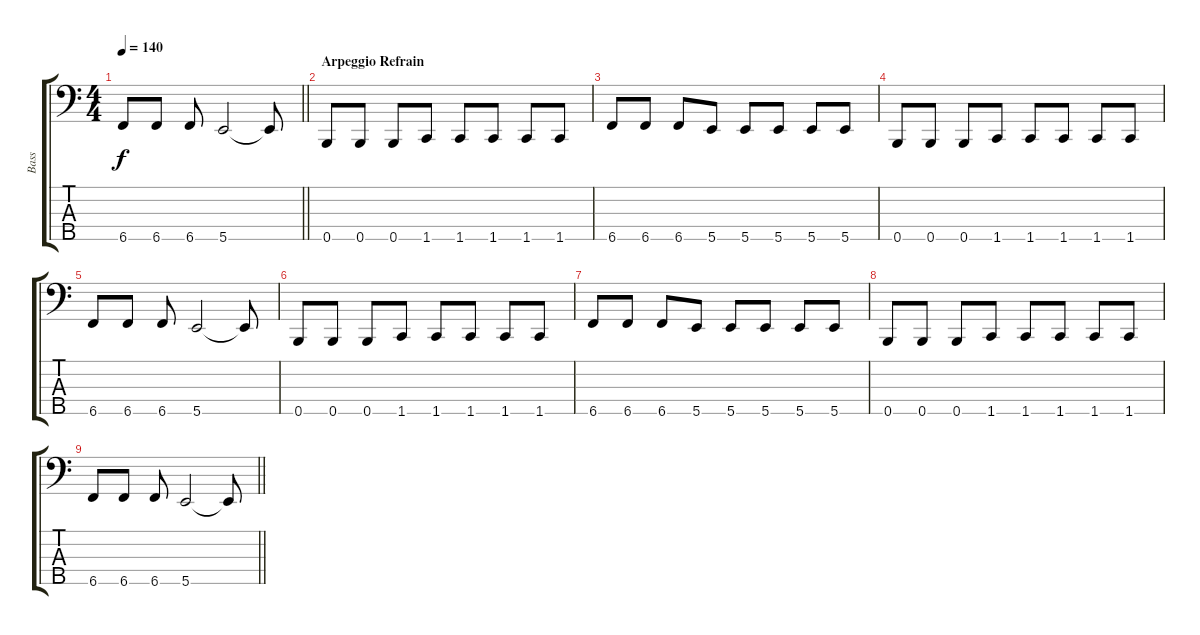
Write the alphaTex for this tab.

\track ("Bass" "Bass") {instrument electricbasspick}
\staff {score tabs}
\tuning (G2 D2 A1 E1 B0) {hide}
\ts (4 4)
\tempo 140
\clef f4
\barLineRight lightlight
\ks c
6.5.8{dy f} 6.5.8 6.5.8 5.5.2 5.5{t}.8 |
\section ("" "Arpeggio Refrain")
0.5.8 0.5.8 0.5.8 1.5.8 1.5.8 1.5.8 1.5.8 1.5.8 |
6.5.8 6.5.8 6.5.8 5.5.8 5.5.8 5.5.8 5.5.8 5.5.8 |
0.5.8 0.5.8 0.5.8 1.5.8 1.5.8 1.5.8 1.5.8 1.5.8 |
6.5.8 6.5.8 6.5.8 5.5.2 5.5{t}.8 |
0.5.8 0.5.8 0.5.8 1.5.8 1.5.8 1.5.8 1.5.8 1.5.8 |
6.5.8 6.5.8 6.5.8 5.5.8 5.5.8 5.5.8 5.5.8 5.5.8 |
0.5.8 0.5.8 0.5.8 1.5.8 1.5.8 1.5.8 1.5.8 1.5.8 |
\barLineRight lightlight
6.5.8 6.5.8 6.5.8 5.5.2 5.5{t}.8
